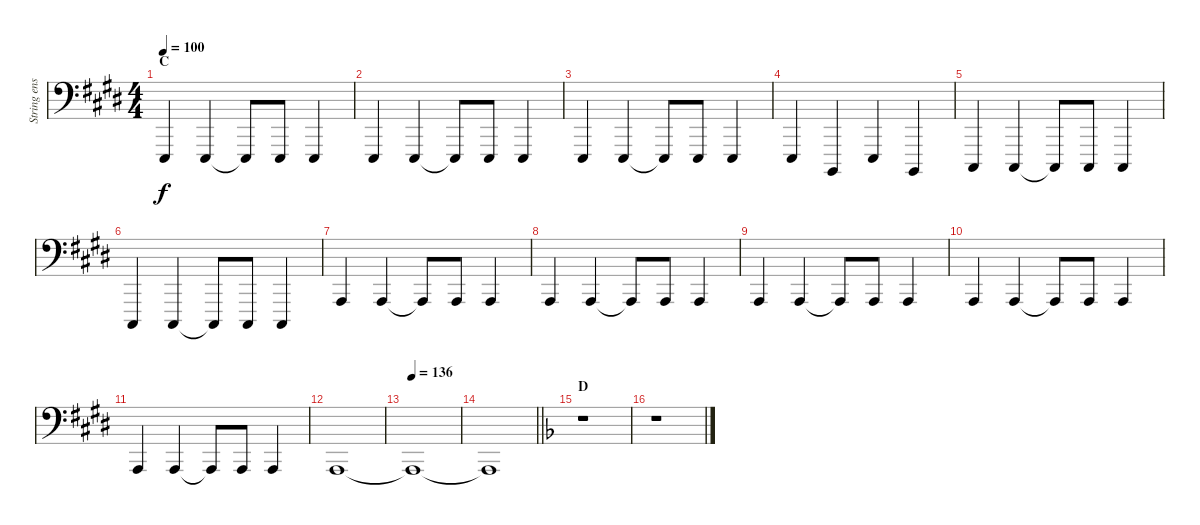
\track ("String ensemble low" "String ens") {instrument stringensemble1}
\staff {score}
\tuning (G2 D2 A1 E1 A0) {hide}
\ts (4 4)
\section ("" "C")
\tempo 100
\clef f4
\ks e
0.4.4{dy f} 0.4.4 0.4{t}.8 0.4.8 0.4.4 |
0.4.4 0.4.4 0.4{t}.8 0.4.8 0.4.4 |
0.4.4 0.4.4 0.4{t}.8 0.4.8 0.4.4 |
0.4.4 2.5.4 0.4.4 2.5.4 |
4.5.4 4.5.4 4.5{t}.8 4.5.8 4.5.4 |
4.5.4 4.5.4 4.5{t}.8 4.5.8 4.5.4 |
0.3.4 0.3.4 0.3{t}.8 0.3.8 0.3.4 |
0.3.4 0.3.4 0.3{t}.8 0.3.8 0.3.4 |
0.3.4 0.3.4 0.3{t}.8 0.3.8 0.3.4 |
0.3.4 0.3.4 0.3{t}.8 0.3.8 0.3.4 |
0.3.4 0.3.4 0.3{t}.8 0.3.8 0.3.4 |
0.3.1 |
\tempo 136
0.3{t}.1 |
\barLineRight lightlight
0.3{t}.1 |
\section ("" "D")
\ks dminor
r.1 |
r.1
